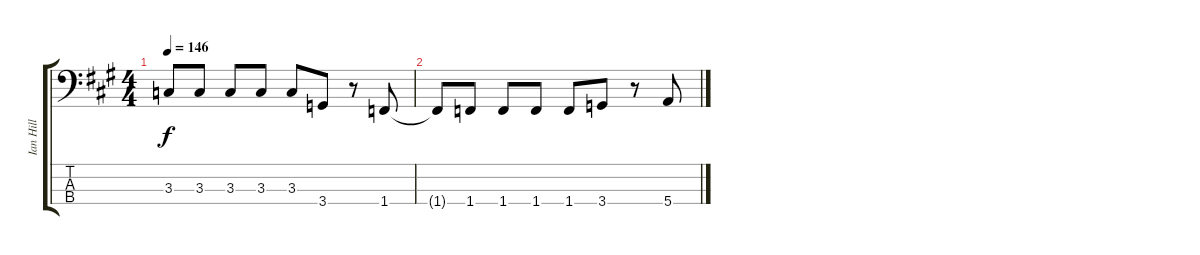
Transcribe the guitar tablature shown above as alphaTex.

\track ("Ian Hill" "Ian Hill") {instrument electricbasspick}
\staff {score tabs}
\tuning (G2 D2 A1 E1) {hide}
\ts (4 4)
\tempo 146
\clef f4
\ks a
3.3{t}.8{dy f} 3.3.8 3.3.8 3.3.8 3.3.8 3.4.8 r.8 1.4.8 |
1.4{t}.8 1.4.8 1.4.8 1.4.8 1.4.8 3.4.8 r.8 5.4.8
